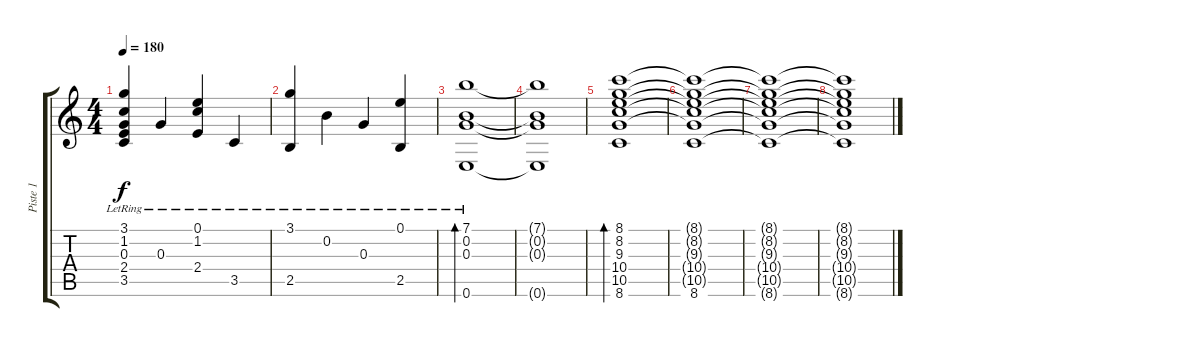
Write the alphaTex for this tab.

\track ("Piste 1" "Piste 1") {instrument acousticguitarnylon}
\staff {score tabs}
\tuning (E4 B3 G3 D3 A2 E2) {hide}
\ts (4 4)
\tempo 180
\clef g2
\ks c
(3.1{lr} 1.2{lr} 0.3{lr} 2.4{lr} 3.5{lr}).4{dy f} 0.3{lr}.4 (0.1{lr} 1.2{lr} 2.4{lr}).4 3.5{lr}.4 |
(3.1{lr} 2.5{lr}).4 0.2{lr}.4 0.3{lr}.4 (0.1{lr} 2.5{lr}).4 |
(7.1{lr} 0.2{lr} 0.3{lr} 0.6{lr}).1{bd 480} |
(7.1{t} 0.2{t} 0.3{t} 0.6{t}).1 |
(8.1 8.2 9.3 10.4 10.5 8.6).1{bd 480} |
(8.1{t} 8.2{t} 9.3{t} 10.4{t} 10.5{t} 8.6).1 |
(8.1{t} 8.2{t} 9.3{t} 10.4{t} 10.5{t} 8.6{t}).1 |
(8.1{t} 8.2{t} 9.3{t} 10.4{t} 10.5{t} 8.6{t}).1
